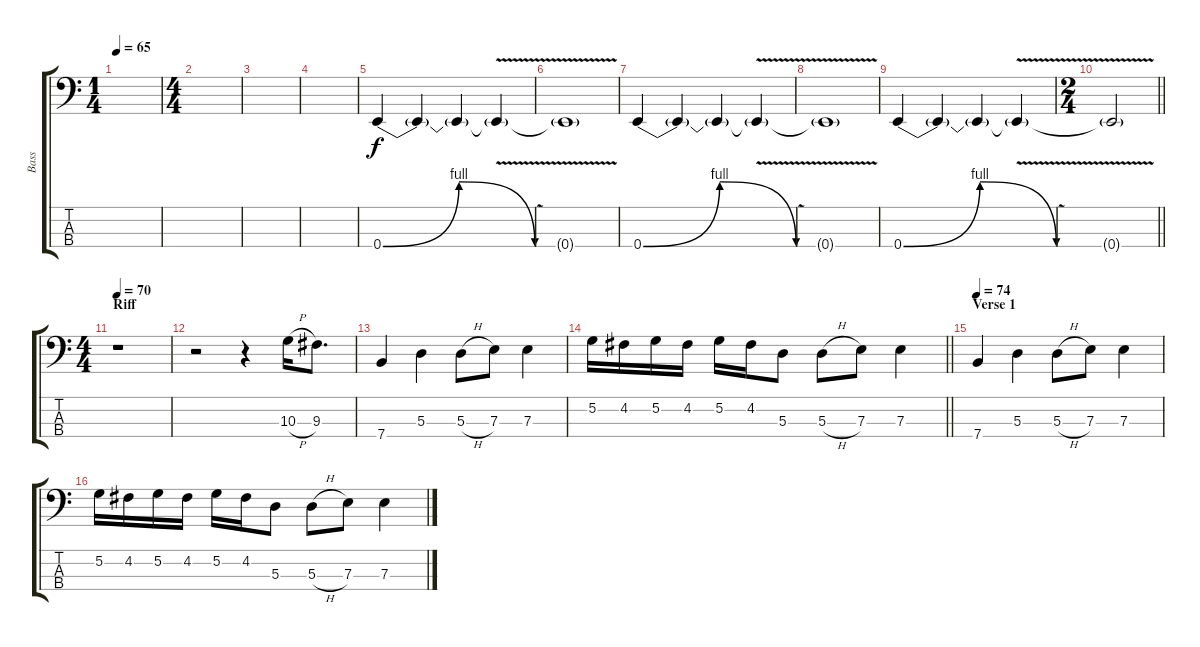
\track ("Bass" "Bass") {instrument electricbassfinger}
\staff {score tabs}
\tuning (G2 D2 A1 E1) {hide}
\ts (1 4)
\tempo 65
\clef f4
\ks c
|
\ts (4 4)
|
|
|
0.4{be (bendrelease 0 0 17 4 30 4 60 0)}.4 0.4{t}.4 0.4{t}.4 0.4{v t}.4 |
0.4{t}.1 |
0.4{be (bendrelease 0 0 17 4 30 4 60 0)}.4 0.4{t}.4 0.4{t}.4 0.4{v t}.4 |
0.4{t}.1 |
0.4{be (bendrelease 0 0 17 4 30 4 60 0)}.4 0.4{t}.4 0.4{t}.4 0.4{v t}.4 |
\ts (2 4)
\barLineRight lightlight
0.4{t}.2 |
\ts (4 4)
\section ("" "Riff")
\tempo 70
r.1 |
r.2 r.4 10.3{h}.16 9.3.8{d} |
7.4.4 5.3.4 5.3{h}.8 7.3.8 7.3.4 |
\barLineRight lightlight
5.2.16 4.2.16 5.2.16 4.2.16 5.2.16 4.2.16 5.3.8 5.3{h}.8 7.3.8 7.3.4 |
\section ("" "Verse 1")
\tempo 74
7.4.4 5.3.4 5.3{h}.8 7.3.8 7.3.4 |
5.2.16 4.2.16 5.2.16 4.2.16 5.2.16 4.2.16 5.3.8 5.3{h}.8 7.3.8 7.3.4
